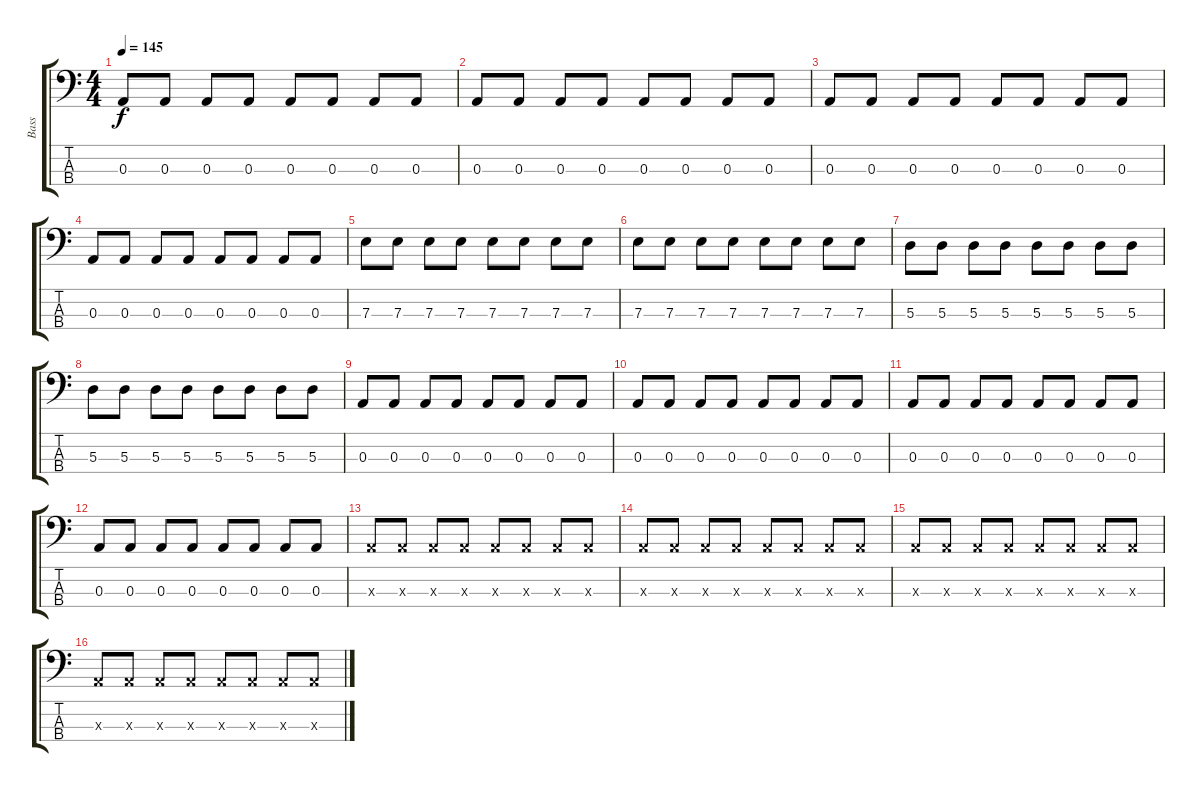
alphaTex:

\track ("Bass" "Bass") {instrument electricbassfinger}
\staff {score tabs}
\tuning (G2 D2 A1 E1) {hide}
\ts (4 4)
\tempo 145
\clef f4
\ks c
0.3.8{dy f} 0.3.8 0.3.8 0.3.8 0.3.8 0.3.8 0.3.8 0.3.8 |
0.3.8 0.3.8 0.3.8 0.3.8 0.3.8 0.3.8 0.3.8 0.3.8 |
0.3.8 0.3.8 0.3.8 0.3.8 0.3.8 0.3.8 0.3.8 0.3.8 |
0.3.8 0.3.8 0.3.8 0.3.8 0.3.8 0.3.8 0.3.8 0.3.8 |
7.3.8 7.3.8 7.3.8 7.3.8 7.3.8 7.3.8 7.3.8 7.3.8 |
7.3.8 7.3.8 7.3.8 7.3.8 7.3.8 7.3.8 7.3.8 7.3.8 |
5.3.8 5.3.8 5.3.8 5.3.8 5.3.8 5.3.8 5.3.8 5.3.8 |
5.3.8 5.3.8 5.3.8 5.3.8 5.3.8 5.3.8 5.3.8 5.3.8 |
0.3.8 0.3.8 0.3.8 0.3.8 0.3.8 0.3.8 0.3.8 0.3.8 |
0.3.8 0.3.8 0.3.8 0.3.8 0.3.8 0.3.8 0.3.8 0.3.8 |
0.3.8 0.3.8 0.3.8 0.3.8 0.3.8 0.3.8 0.3.8 0.3.8 |
0.3.8 0.3.8 0.3.8 0.3.8 0.3.8 0.3.8 0.3.8 0.3.8 |
0.3{x}.8 0.3{x}.8 0.3{x}.8 0.3{x}.8 0.3{x}.8 0.3{x}.8 0.3{x}.8 0.3{x}.8 |
0.3{x}.8 0.3{x}.8 0.3{x}.8 0.3{x}.8 0.3{x}.8 0.3{x}.8 0.3{x}.8 0.3{x}.8 |
0.3{x}.8 0.3{x}.8 0.3{x}.8 0.3{x}.8 0.3{x}.8 0.3{x}.8 0.3{x}.8 0.3{x}.8 |
0.3{x}.8 0.3{x}.8 0.3{x}.8 0.3{x}.8 0.3{x}.8 0.3{x}.8 0.3{x}.8 0.3{x}.8
